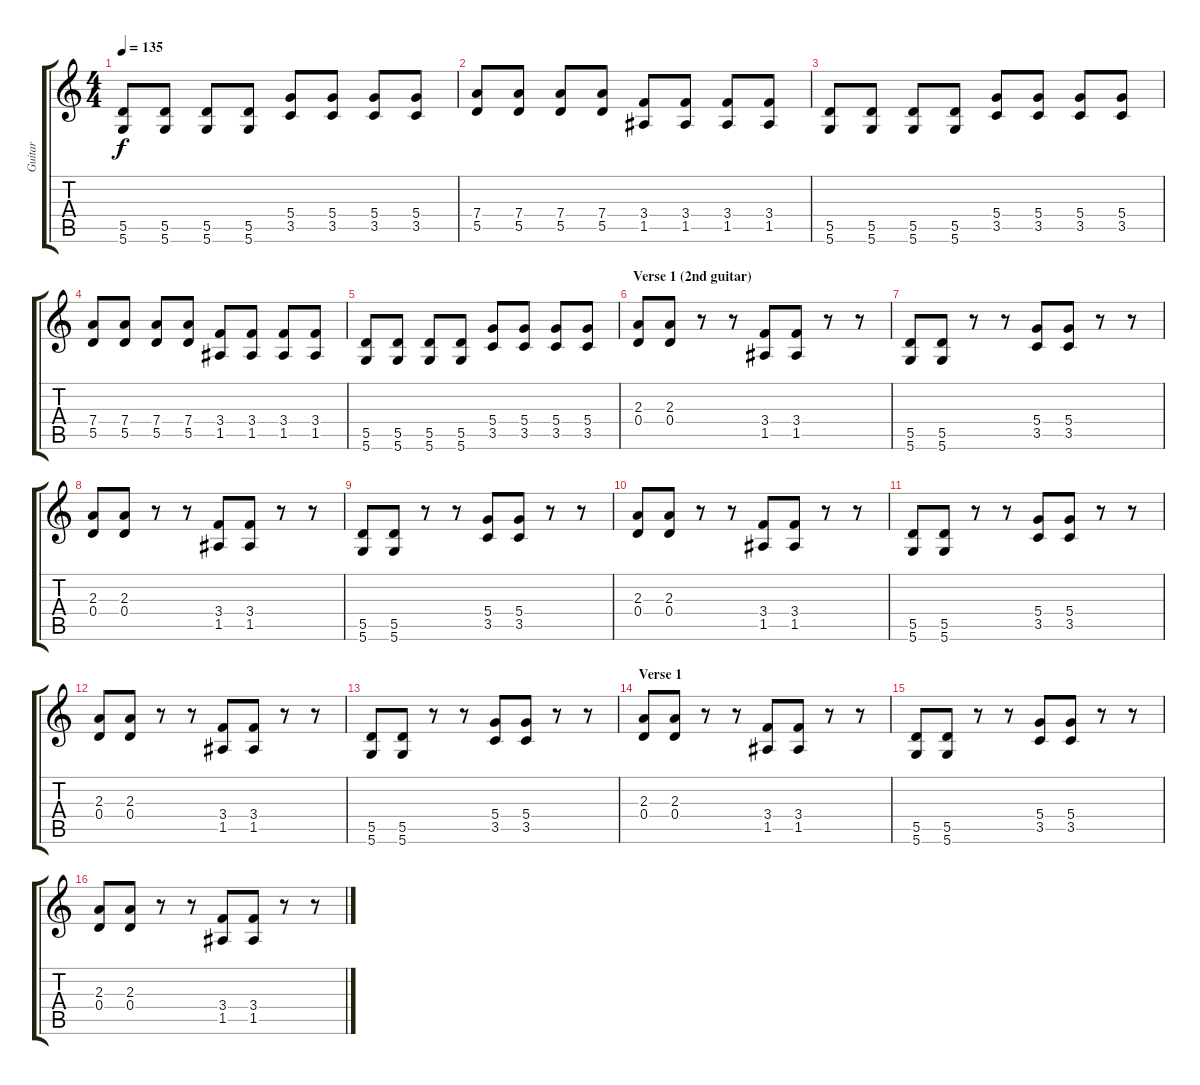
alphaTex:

\track ("Guitar" "Guitar") {instrument distortionguitar}
\staff {score tabs}
\tuning (E4 B3 G3 D3 A2 D2) {hide}
\ts (4 4)
\tempo 135
\clef g2
\ks c
(5.5 5.6).8{dy f} (5.5 5.6).8 (5.5 5.6).8 (5.5 5.6).8 (5.4 3.5).8 (5.4 3.5).8 (5.4 3.5).8 (5.4 3.5).8 |
(7.4 5.5).8 (7.4 5.5).8 (7.4 5.5).8 (7.4 5.5).8 (3.4 1.5).8 (3.4 1.5).8 (3.4 1.5).8 (3.4 1.5).8 |
(5.5 5.6).8 (5.5 5.6).8 (5.5 5.6).8 (5.5 5.6).8 (5.4 3.5).8 (5.4 3.5).8 (5.4 3.5).8 (5.4 3.5).8 |
(7.4 5.5).8 (7.4 5.5).8 (7.4 5.5).8 (7.4 5.5).8 (3.4 1.5).8 (3.4 1.5).8 (3.4 1.5).8 (3.4 1.5).8 |
(5.5 5.6).8 (5.5 5.6).8 (5.5 5.6).8 (5.5 5.6).8 (5.4 3.5).8 (5.4 3.5).8 (5.4 3.5).8 (5.4 3.5).8 |
\section ("" "Verse 1 (2nd guitar)")
(2.3 0.4).8 (2.3 0.4).8 r.8 r.8 (3.4 1.5).8 (3.4 1.5).8 r.8 r.8 |
(5.5 5.6).8 (5.5 5.6).8 r.8 r.8 (5.4 3.5).8 (5.4 3.5).8 r.8 r.8 |
(2.3 0.4).8 (2.3 0.4).8 r.8 r.8 (3.4 1.5).8 (3.4 1.5).8 r.8 r.8 |
(5.5 5.6).8 (5.5 5.6).8 r.8 r.8 (5.4 3.5).8 (5.4 3.5).8 r.8 r.8 |
(2.3 0.4).8 (2.3 0.4).8 r.8 r.8 (3.4 1.5).8 (3.4 1.5).8 r.8 r.8 |
(5.5 5.6).8 (5.5 5.6).8 r.8 r.8 (5.4 3.5).8 (5.4 3.5).8 r.8 r.8 |
(2.3 0.4).8 (2.3 0.4).8 r.8 r.8 (3.4 1.5).8 (3.4 1.5).8 r.8 r.8 |
(5.5 5.6).8 (5.5 5.6).8 r.8 r.8 (5.4 3.5).8 (5.4 3.5).8 r.8 r.8 |
\section ("" "Verse 1")
(2.3 0.4).8 (2.3 0.4).8 r.8 r.8 (3.4 1.5).8 (3.4 1.5).8 r.8 r.8 |
(5.5 5.6).8 (5.5 5.6).8 r.8 r.8 (5.4 3.5).8 (5.4 3.5).8 r.8 r.8 |
(2.3 0.4).8 (2.3 0.4).8 r.8 r.8 (3.4 1.5).8 (3.4 1.5).8 r.8 r.8
